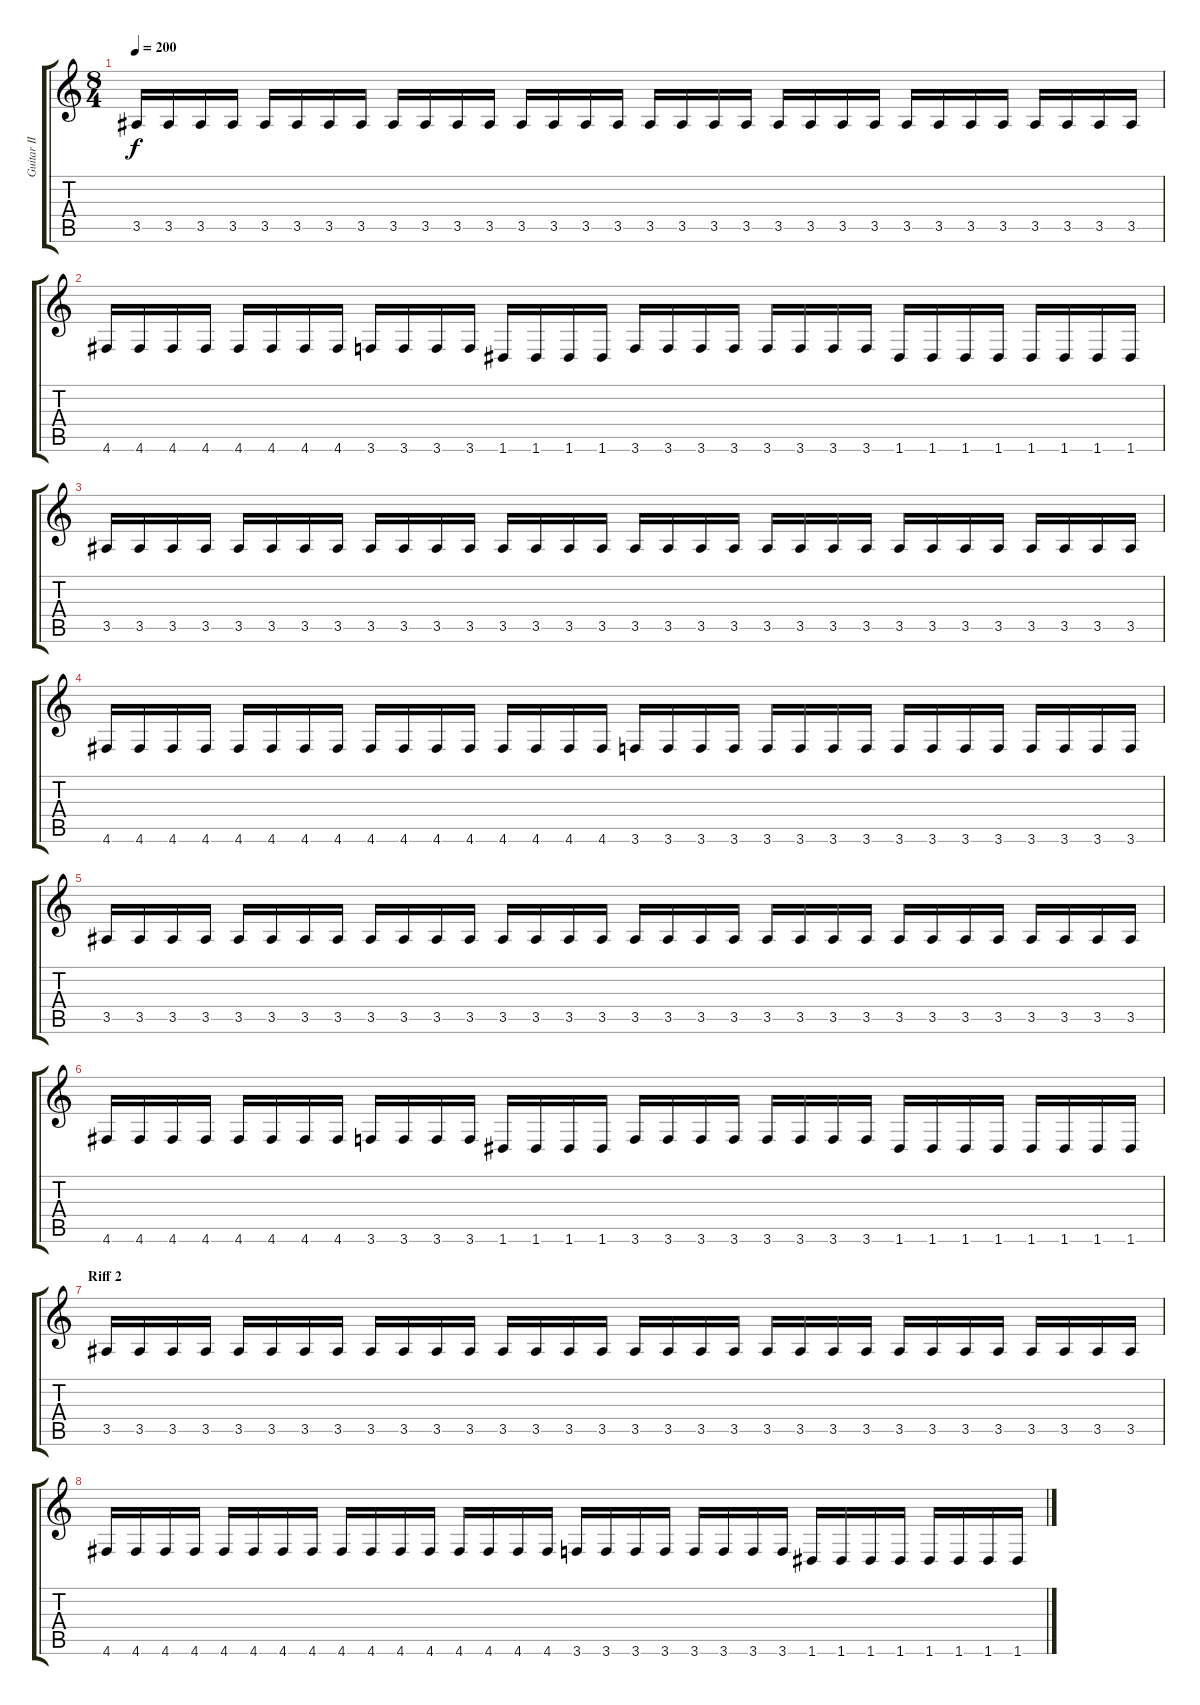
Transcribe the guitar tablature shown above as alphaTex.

\track ("Guitar II" "Guitar II") {instrument distortionguitar}
\staff {score tabs}
\tuning (D4 A3 F3 C3 G2 D2) {hide}
\ts (8 4)
\tempo 200
\clef g2
\ks c
3.5.16{dy f} 3.5.16 3.5.16 3.5.16 3.5.16 3.5.16 3.5.16 3.5.16 3.5.16 3.5.16 3.5.16 3.5.16 3.5.16 3.5.16 3.5.16 3.5.16 3.5.16 3.5.16 3.5.16 3.5.16 3.5.16 3.5.16 3.5.16 3.5.16 3.5.16 3.5.16 3.5.16 3.5.16 3.5.16 3.5.16 3.5.16 3.5.16 |
4.6.16 4.6.16 4.6.16 4.6.16 4.6.16 4.6.16 4.6.16 4.6.16 3.6.16 3.6.16 3.6.16 3.6.16 1.6.16 1.6.16 1.6.16 1.6.16 3.6.16 3.6.16 3.6.16 3.6.16 3.6.16 3.6.16 3.6.16 3.6.16 1.6.16 1.6.16 1.6.16 1.6.16 1.6.16 1.6.16 1.6.16 1.6.16 |
3.5.16 3.5.16 3.5.16 3.5.16 3.5.16 3.5.16 3.5.16 3.5.16 3.5.16 3.5.16 3.5.16 3.5.16 3.5.16 3.5.16 3.5.16 3.5.16 3.5.16 3.5.16 3.5.16 3.5.16 3.5.16 3.5.16 3.5.16 3.5.16 3.5.16 3.5.16 3.5.16 3.5.16 3.5.16 3.5.16 3.5.16 3.5.16 |
4.6.16 4.6.16 4.6.16 4.6.16 4.6.16 4.6.16 4.6.16 4.6.16 4.6.16 4.6.16 4.6.16 4.6.16 4.6.16 4.6.16 4.6.16 4.6.16 3.6.16 3.6.16 3.6.16 3.6.16 3.6.16 3.6.16 3.6.16 3.6.16 3.6.16 3.6.16 3.6.16 3.6.16 3.6.16 3.6.16 3.6.16 3.6.16 |
3.5.16 3.5.16 3.5.16 3.5.16 3.5.16 3.5.16 3.5.16 3.5.16 3.5.16 3.5.16 3.5.16 3.5.16 3.5.16 3.5.16 3.5.16 3.5.16 3.5.16 3.5.16 3.5.16 3.5.16 3.5.16 3.5.16 3.5.16 3.5.16 3.5.16 3.5.16 3.5.16 3.5.16 3.5.16 3.5.16 3.5.16 3.5.16 |
4.6.16 4.6.16 4.6.16 4.6.16 4.6.16 4.6.16 4.6.16 4.6.16 3.6.16 3.6.16 3.6.16 3.6.16 1.6.16 1.6.16 1.6.16 1.6.16 3.6.16 3.6.16 3.6.16 3.6.16 3.6.16 3.6.16 3.6.16 3.6.16 1.6.16 1.6.16 1.6.16 1.6.16 1.6.16 1.6.16 1.6.16 1.6.16 |
\section ("" "Riff 2")
3.5.16 3.5.16 3.5.16 3.5.16 3.5.16 3.5.16 3.5.16 3.5.16 3.5.16 3.5.16 3.5.16 3.5.16 3.5.16 3.5.16 3.5.16 3.5.16 3.5.16 3.5.16 3.5.16 3.5.16 3.5.16 3.5.16 3.5.16 3.5.16 3.5.16 3.5.16 3.5.16 3.5.16 3.5.16 3.5.16 3.5.16 3.5.16 |
4.6.16 4.6.16 4.6.16 4.6.16 4.6.16 4.6.16 4.6.16 4.6.16 4.6.16 4.6.16 4.6.16 4.6.16 4.6.16 4.6.16 4.6.16 4.6.16 3.6.16 3.6.16 3.6.16 3.6.16 3.6.16 3.6.16 3.6.16 3.6.16 1.6.16 1.6.16 1.6.16 1.6.16 1.6.16 1.6.16 1.6.16 1.6.16
